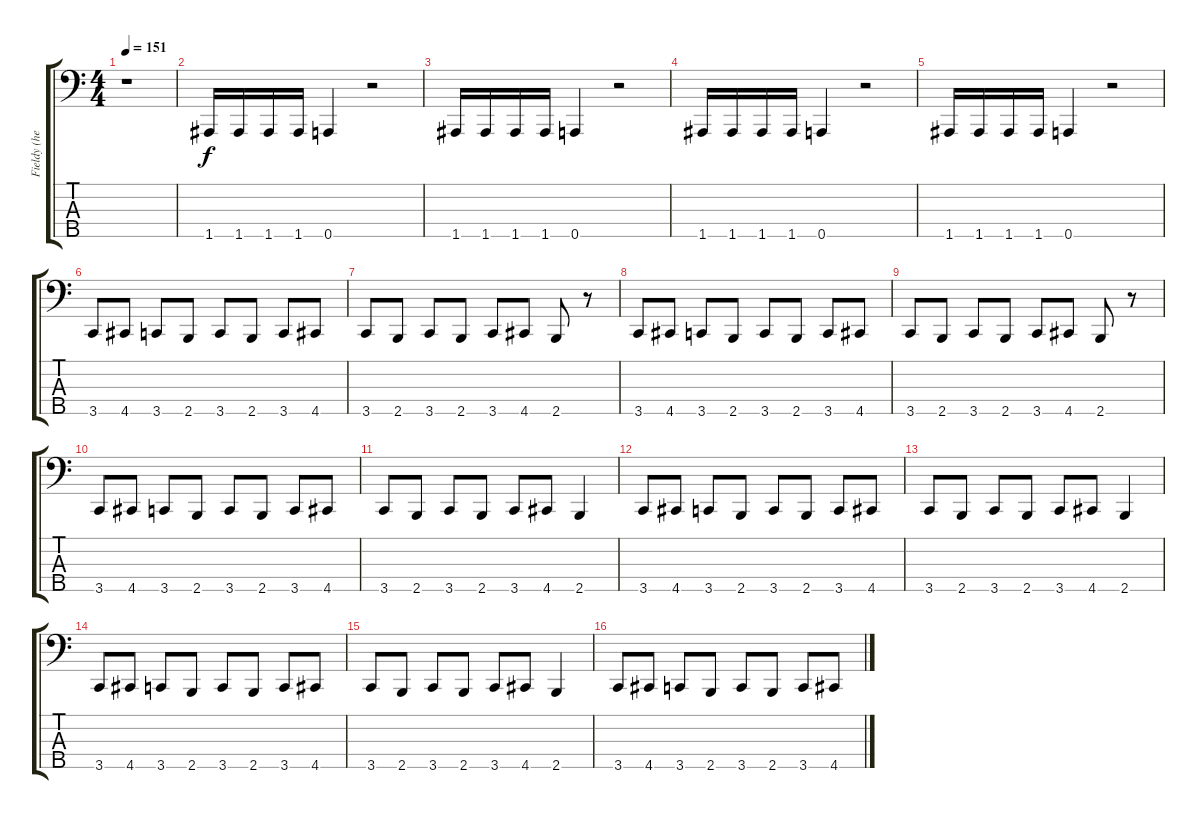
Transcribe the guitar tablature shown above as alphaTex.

\track ("Fieldy (heavy slap)" "Fieldy (he") {instrument slapbass1}
\staff {score tabs}
\tuning (F2 C2 G1 D1 A0) {hide}
\ts (4 4)
\tempo 151
\clef f4
\ks c
r.1{dy f instrument slapbass1} |
1.5.16 1.5.16 1.5.16 1.5.16 0.5.4 r.2 |
1.5.16 1.5.16 1.5.16 1.5.16 0.5.4 r.2 |
1.5.16 1.5.16 1.5.16 1.5.16 0.5.4 r.2 |
1.5.16 1.5.16 1.5.16 1.5.16 0.5.4 r.2 |
3.5.8 4.5.8 3.5.8 2.5.8 3.5.8 2.5.8 3.5.8 4.5.8 |
3.5.8 2.5.8 3.5.8 2.5.8 3.5.8 4.5.8 2.5.8 r.8 |
3.5.8 4.5.8 3.5.8 2.5.8 3.5.8 2.5.8 3.5.8 4.5.8 |
3.5.8 2.5.8 3.5.8 2.5.8 3.5.8 4.5.8 2.5.8 r.8 |
3.5.8 4.5.8 3.5.8 2.5.8 3.5.8 2.5.8 3.5.8 4.5.8 |
3.5.8 2.5.8 3.5.8 2.5.8 3.5.8 4.5.8 2.5.4 |
3.5.8 4.5.8 3.5.8 2.5.8 3.5.8 2.5.8 3.5.8 4.5.8 |
3.5.8 2.5.8 3.5.8 2.5.8 3.5.8 4.5.8 2.5.4 |
3.5.8 4.5.8 3.5.8 2.5.8 3.5.8 2.5.8 3.5.8 4.5.8 |
3.5.8 2.5.8 3.5.8 2.5.8 3.5.8 4.5.8 2.5.4 |
3.5.8 4.5.8 3.5.8 2.5.8 3.5.8 2.5.8 3.5.8 4.5.8
